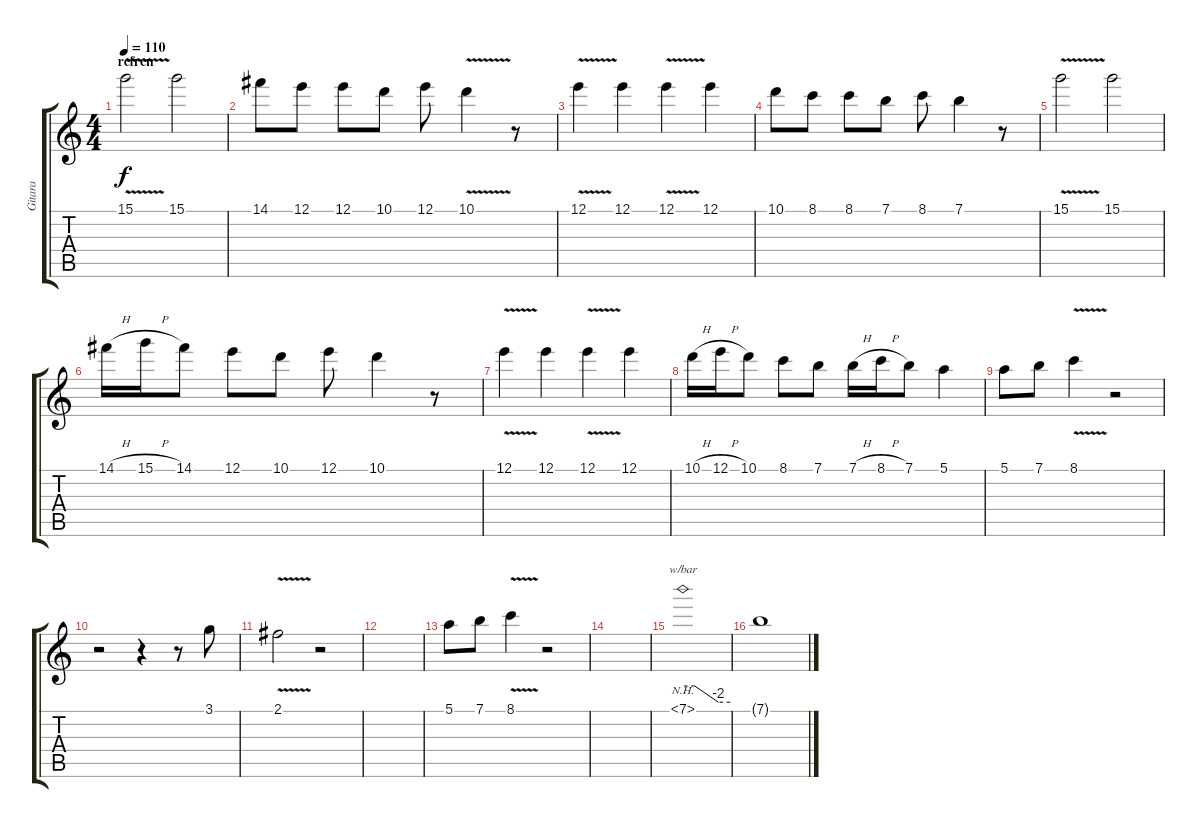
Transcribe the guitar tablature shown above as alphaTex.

\track ("Gitara" "Gitara") {instrument overdrivenguitar}
\staff {score tabs}
\tuning (E4 B3 G3 D3 A2 E2) {hide}
\ts (4 4)
\section ("" "refren")
\tempo 110
\clef g2
\ks c
15.1{v}.2{dy f} 15.1.2 |
14.1.8 12.1.8 12.1.8 10.1.8 12.1.8 10.1{v}.4 r.8 |
12.1{v}.4 12.1.4 12.1{v}.4 12.1.4 |
10.1.8 8.1.8 8.1.8 7.1.8 8.1.8 7.1.4 r.8 |
15.1{v}.2 15.1.2 |
14.1{h}.16 15.1{h}.16 14.1.8 12.1.8 10.1.8 12.1.8 10.1.4 r.8 |
12.1{v}.4 12.1.4 12.1{v}.4 12.1.4 |
10.1{h}.16 12.1{h}.16 10.1.8 8.1.8 7.1.8 7.1{h}.16 8.1{h}.16 7.1.8 5.1.4 |
5.1.8 7.1.8 8.1{v}.4 r.2 |
r.2 r.4 r.8 3.1.8 |
2.1{v}.2 r.2 |
|
5.1.8 7.1.8 8.1{v}.4 r.2 |
|
7.1{nh}.1{tbe (custom default 0 0 15 0 45 -8 60 -8)} |
7.1{t}.1{volume 0}
